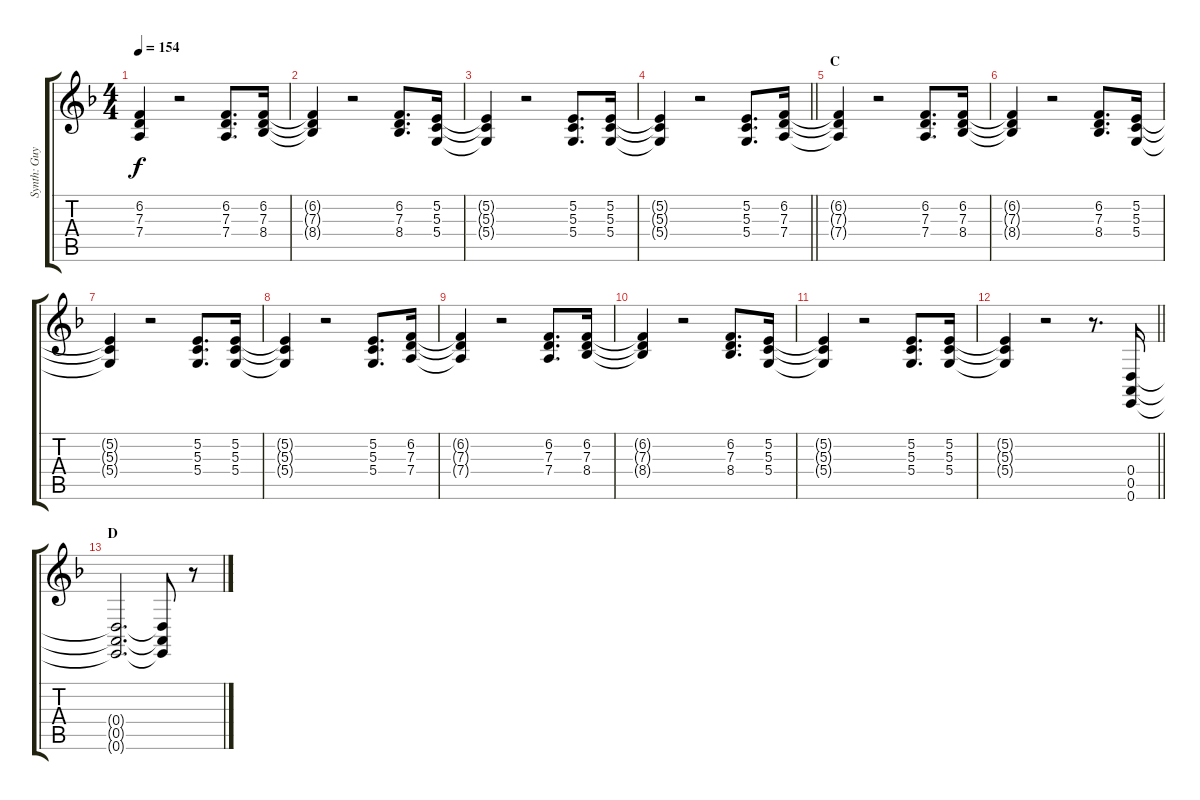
\track ("Synth: Guy" "Synth: Guy") {instrument synthstrings1}
\staff {score tabs}
\tuning (E4 B3 G3 D3 A2 E2) {hide}
\ts (4 4)
\tempo 154
\clef g2
\ks f
(6.2{t} 7.3{t} 7.4{t}).4{dy f} r.2 (6.2 7.3 7.4).8{d} (6.2 7.3 8.4).16 |
(6.2{t} 7.3{t} 8.4{t}).4 r.2 (6.2 7.3 8.4).8{d} (5.2 5.3 5.4).16 |
(5.2{t} 5.3{t} 5.4{t}).4 r.2 (5.2 5.3 5.4).8{d} (5.2 5.3 5.4).16 |
\barLineRight lightlight
(5.2{t} 5.3{t} 5.4{t}).4 r.2 (5.2 5.3 5.4).8{d} (6.2 7.3 7.4).16 |
\section ("" "C")
(6.2{t} 7.3{t} 7.4{t}).4 r.2 (6.2 7.3 7.4).8{d} (6.2 7.3 8.4).16 |
(6.2{t} 7.3{t} 8.4{t}).4 r.2 (6.2 7.3 8.4).8{d} (5.2 5.3 5.4).16 |
(5.2{t} 5.3{t} 5.4{t}).4 r.2 (5.2 5.3 5.4).8{d} (5.2 5.3 5.4).16 |
(5.2{t} 5.3{t} 5.4{t}).4 r.2 (5.2 5.3 5.4).8{d} (6.2 7.3 7.4).16 |
(6.2{t} 7.3{t} 7.4{t}).4 r.2 (6.2 7.3 7.4).8{d} (6.2 7.3 8.4).16 |
(6.2{t} 7.3{t} 8.4{t}).4 r.2 (6.2 7.3 8.4).8{d} (5.2 5.3 5.4).16 |
(5.2{t} 5.3{t} 5.4{t}).4 r.2 (5.2 5.3 5.4).8{d} (5.2 5.3 5.4).16 |
\barLineRight lightlight
(5.2{t} 5.3{t} 5.4{t}).4 r.2 r.8{d} (0.4 0.5 0.6).16 |
\section ("" "D")
(0.4{t} 0.5{t} 0.6{t}).2{d} (0.4{t} 0.5{t} 0.6{t}).8 r.8
